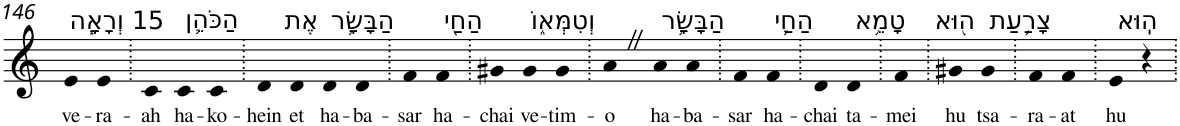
**kern	**text
*part1	*part1
*staff1	*staff1
*I"Piano	*
*I'Pno	*
!!LO:PB:g=z
*clefG2	*
*k[]	*
=146	=146
!LO:TX:a:t=15 וְרָאָ֧ה	!
!	!LO:LY:b
4e	ve-
!	!LO:LY:b
4e	-ra-
=147.	=147.
!	!LO:LY:b
4c	-ah
!LO:TX:a:t=הַכֹּהֵ֛ן	!
!	!LO:LY:b
4c	ha-
!	!LO:LY:b
4c	-ko-
=148.	=148.
!	!LO:LY:b
4d	-hein
!LO:TX:a:t=אֶת	!
!	!LO:LY:b
4d	et
!LO:TX:a:t=הַבָּשָׂ֥ר	!
!	!LO:LY:b
4d	ha-
!	!LO:LY:b
4d	-ba-
=149.	=149.
!	!LO:LY:b
4f	-sar
!LO:TX:a:t=הַחַ֖י	!
!	!LO:LY:b
4f	ha-
=150.	=150.
!	!LO:LY:b
4g#X	-chai
!LO:TX:a:t=וְטִמְּא֑וֹ	!
!	!LO:LY:b
4g#	ve-
!	!LO:LY:b
4g#	-tim-
=151.	=151.
!	!LO:LY:b
4aZ	-o
!LO:TX:a:t=הַבָּשָׂ֥ר	!
!	!LO:LY:b
4a	ha-
!	!LO:LY:b
4a	-ba-
=152.	=152.
!	!LO:LY:b
4f	-sar
!LO:TX:a:t=הַחַ֛י	!
!	!LO:LY:b
4f	ha-
=153.	=153.
!	!LO:LY:b
4d	-chai
!LO:TX:a:t=טָמֵ֥א	!
!	!LO:LY:b
4d	ta-
=154.	=154.
!	!LO:LY:b
4f	-mei
=155.	=155.
!LO:TX:a:t=ה֖וּא	!
!	!LO:LY:b
4g#X	hu
!LO:TX:a:t=צָרַ֥עַת	!
!	!LO:LY:b
4g#	tsa-
=156.	=156.
!	!LO:LY:b
4f	-ra-
!	!LO:LY:b
4f	-at
=157.	=157.
!LO:TX:a:t=הֽוּא	!
!	!LO:LY:b
4e	hu
4r	.
=.	=.
*-	*-
